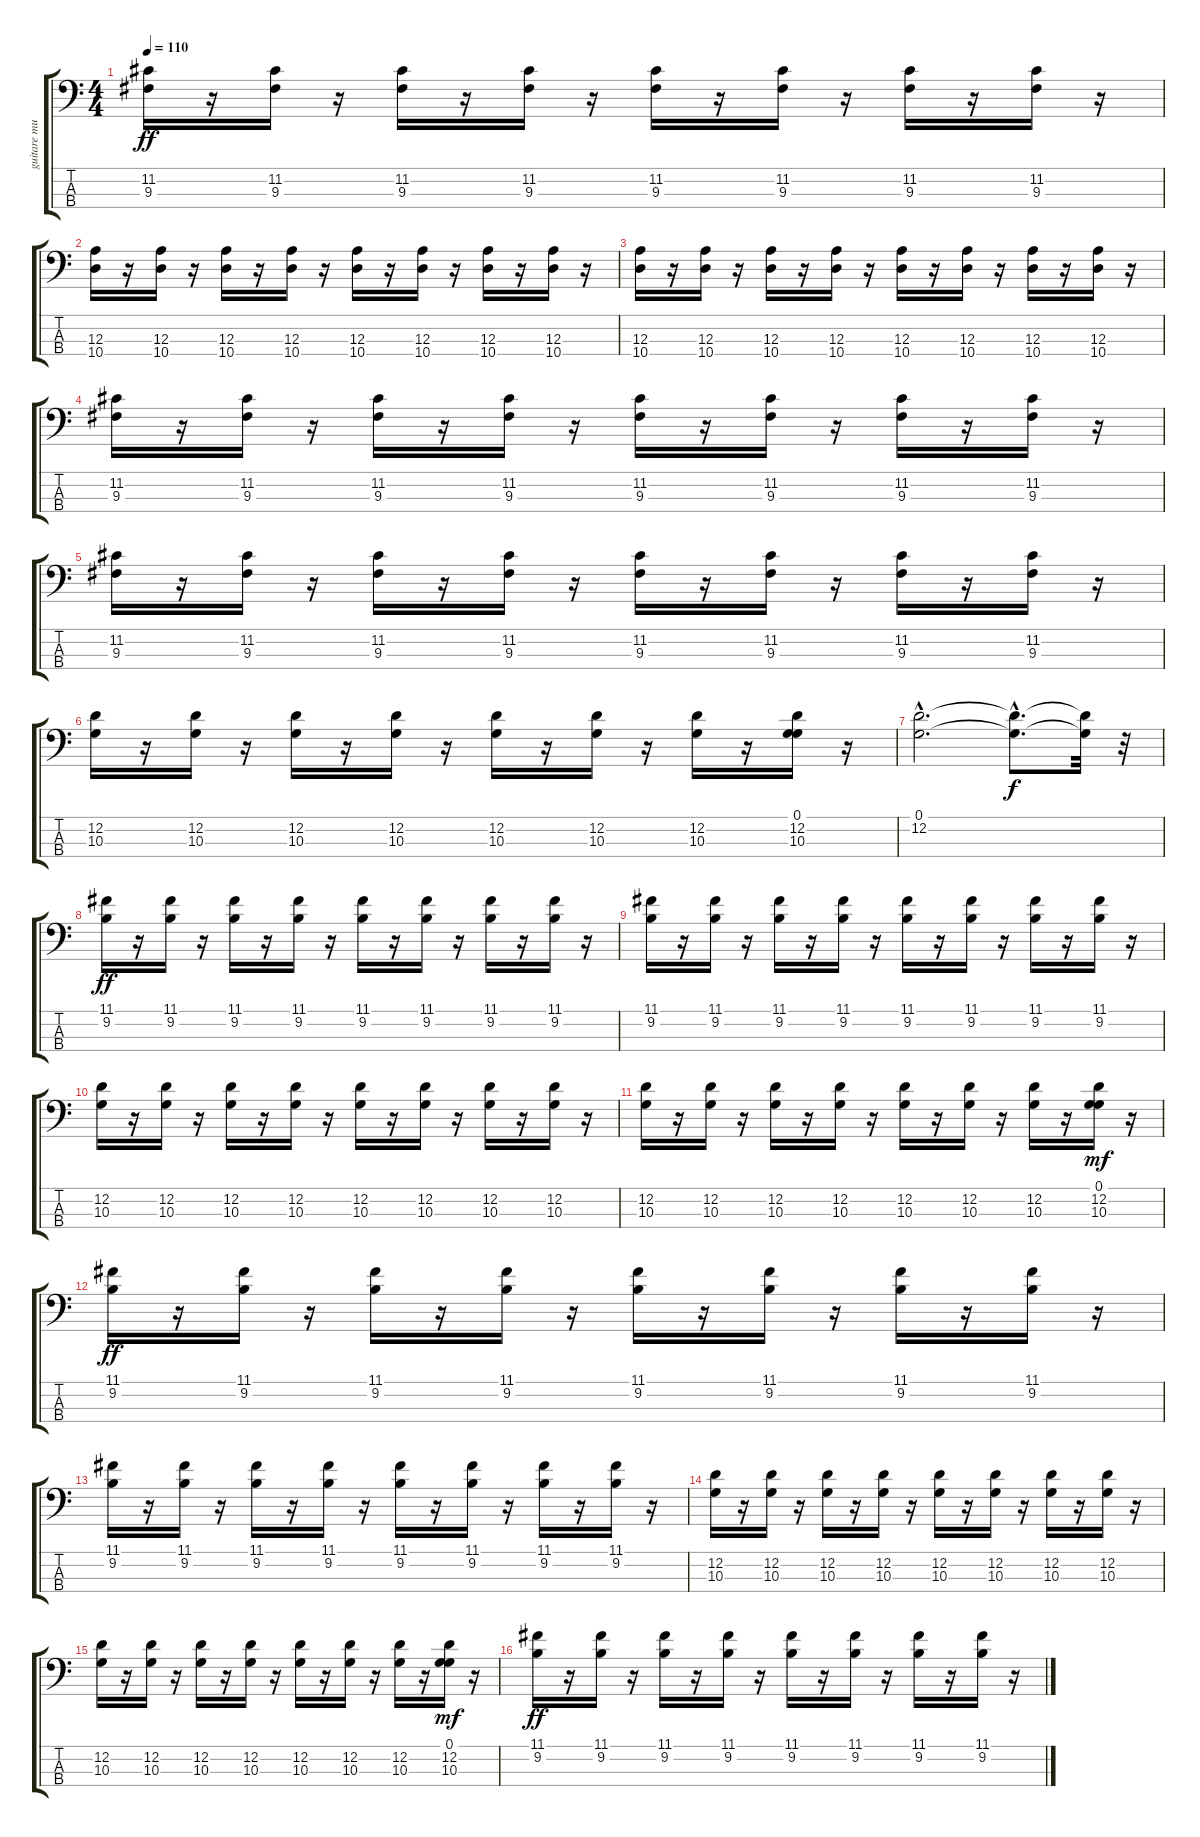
\track ("guitare mute basse" "guitare mu") {instrument electricguitarmuted}
\staff {score tabs}
\tuning (G2 D2 A1 E1) {hide}
\ts (4 4)
\tempo 110
\clef f4
\ks c
(11.2 9.3).16{dy ff} r.16 (11.2 9.3).16 r.16 (11.2 9.3).16 r.16 (11.2 9.3).16 r.16 (11.2 9.3).16 r.16 (11.2 9.3).16 r.16 (11.2 9.3).16 r.16 (11.2 9.3).16 r.16 |
(12.3 10.4).16 r.16 (12.3 10.4).16 r.16 (12.3 10.4).16 r.16 (12.3 10.4).16 r.16 (12.3 10.4).16 r.16 (12.3 10.4).16 r.16 (12.3 10.4).16 r.16 (12.3 10.4).16 r.16 |
(12.3 10.4).16 r.16 (12.3 10.4).16 r.16 (12.3 10.4).16 r.16 (12.3 10.4).16 r.16 (12.3 10.4).16 r.16 (12.3 10.4).16 r.16 (12.3 10.4).16 r.16 (12.3 10.4).16 r.16 |
(11.2 9.3).16 r.16 (11.2 9.3).16 r.16 (11.2 9.3).16 r.16 (11.2 9.3).16 r.16 (11.2 9.3).16 r.16 (11.2 9.3).16 r.16 (11.2 9.3).16 r.16 (11.2 9.3).16 r.16 |
(11.2 9.3).16 r.16 (11.2 9.3).16 r.16 (11.2 9.3).16 r.16 (11.2 9.3).16 r.16 (11.2 9.3).16 r.16 (11.2 9.3).16 r.16 (11.2 9.3).16 r.16 (11.2 9.3).16 r.16 |
(12.2 10.3).16 r.16 (12.2 10.3).16 r.16 (12.2 10.3).16 r.16 (12.2 10.3).16 r.16 (12.2 10.3).16 r.16 (12.2 10.3).16 r.16 (12.2 10.3).16 r.16 (0.1 12.2 10.3).16 r.16 |
(0.1{hac} 12.2{hac}).2{d} (0.1{hac t} 12.2{hac t}).8{d dy f} (0.1{t} 12.2{t}).32 r.32 |
(11.1 9.2).16{dy ff} r.16 (11.1 9.2).16 r.16 (11.1 9.2).16 r.16 (11.1 9.2).16 r.16 (11.1 9.2).16 r.16 (11.1 9.2).16 r.16 (11.1 9.2).16 r.16 (11.1 9.2).16 r.16 |
(11.1 9.2).16 r.16 (11.1 9.2).16 r.16 (11.1 9.2).16 r.16 (11.1 9.2).16 r.16 (11.1 9.2).16 r.16 (11.1 9.2).16 r.16 (11.1 9.2).16 r.16 (11.1 9.2).16 r.16 |
(12.2 10.3).16 r.16 (12.2 10.3).16 r.16 (12.2 10.3).16 r.16 (12.2 10.3).16 r.16 (12.2 10.3).16 r.16 (12.2 10.3).16 r.16 (12.2 10.3).16 r.16 (12.2 10.3).16 r.16 |
(12.2 10.3).16 r.16 (12.2 10.3).16 r.16 (12.2 10.3).16 r.16 (12.2 10.3).16 r.16 (12.2 10.3).16 r.16 (12.2 10.3).16 r.16 (12.2 10.3).16 r.16 (0.1 12.2 10.3).16{dy mf} r.16 |
(11.1 9.2).16{dy ff} r.16 (11.1 9.2).16 r.16 (11.1 9.2).16 r.16 (11.1 9.2).16 r.16 (11.1 9.2).16 r.16 (11.1 9.2).16 r.16 (11.1 9.2).16 r.16 (11.1 9.2).16 r.16 |
(11.1 9.2).16 r.16 (11.1 9.2).16 r.16 (11.1 9.2).16 r.16 (11.1 9.2).16 r.16 (11.1 9.2).16 r.16 (11.1 9.2).16 r.16 (11.1 9.2).16 r.16 (11.1 9.2).16 r.16 |
(12.2 10.3).16 r.16 (12.2 10.3).16 r.16 (12.2 10.3).16 r.16 (12.2 10.3).16 r.16 (12.2 10.3).16 r.16 (12.2 10.3).16 r.16 (12.2 10.3).16 r.16 (12.2 10.3).16 r.16 |
(12.2 10.3).16 r.16 (12.2 10.3).16 r.16 (12.2 10.3).16 r.16 (12.2 10.3).16 r.16 (12.2 10.3).16 r.16 (12.2 10.3).16 r.16 (12.2 10.3).16 r.16 (0.1 12.2 10.3).16{dy mf} r.16 |
(11.1 9.2).16{dy ff} r.16 (11.1 9.2).16 r.16 (11.1 9.2).16 r.16 (11.1 9.2).16 r.16 (11.1 9.2).16 r.16 (11.1 9.2).16 r.16 (11.1 9.2).16 r.16 (11.1 9.2).16 r.16
